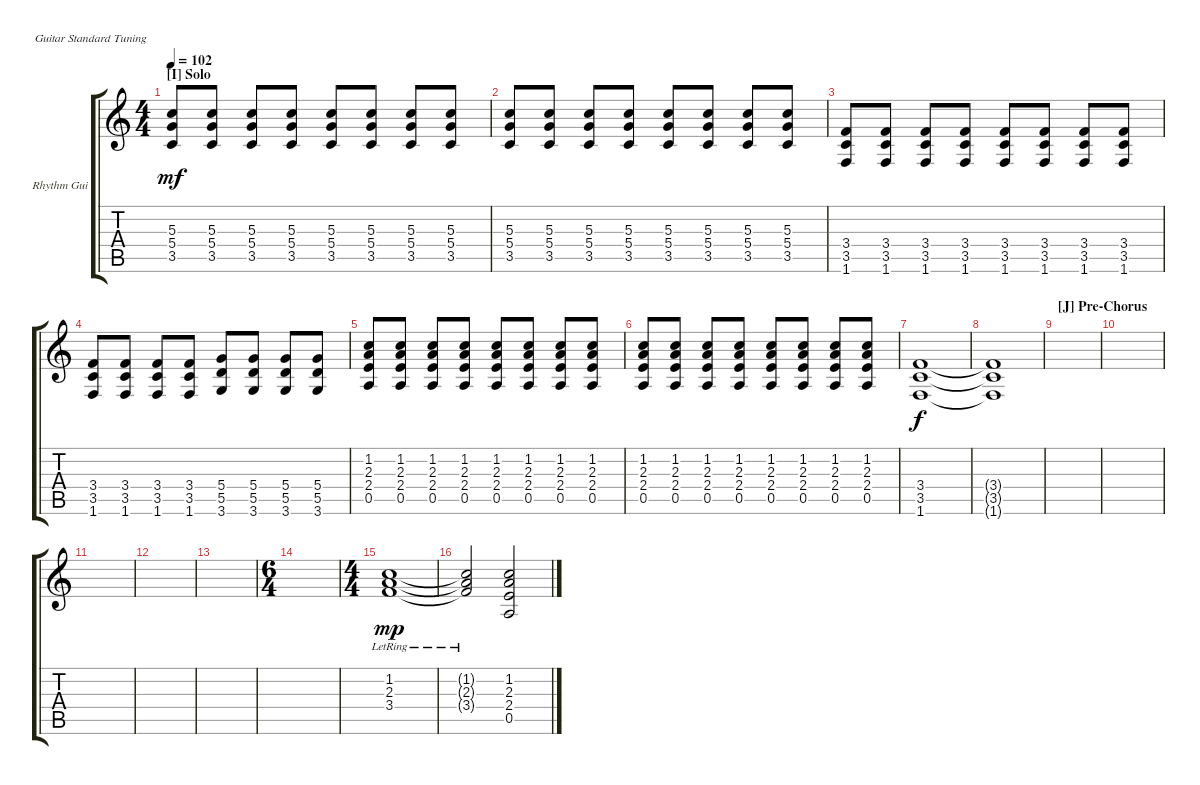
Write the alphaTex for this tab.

\defaultSystemsLayout 4
\bracketExtendMode groupsimilarinstruments
\firstSystemTrackNameOrientation horizontal
\otherSystemsTrackNameOrientation horizontal
\track ("Rhythm Guitar" "Rhythm Gui") {instrument electricguitarclean}
\staff {score tabs}
\tuning (E4 B3 G3 D3 A2 E2)
\ts (4 4)
\section ("I" "Solo")
\tempo 102
\clef g2
\ks c
(3.5 5.4 5.3).8{dy mf} (3.5 5.4 5.3).8 (3.5 5.4 5.3).8 (3.5 5.4 5.3).8 (3.5 5.4 5.3).8 (3.5 5.4 5.3).8 (3.5 5.4 5.3).8 (3.5 5.4 5.3).8 |
(3.5 5.4 5.3).8 (3.5 5.4 5.3).8 (3.5 5.4 5.3).8 (3.5 5.4 5.3).8 (3.5 5.4 5.3).8 (3.5 5.4 5.3).8 (3.5 5.4 5.3).8 (3.5 5.4 5.3).8 |
(1.6 3.5 3.4).8 (1.6 3.5 3.4).8 (1.6 3.5 3.4).8 (1.6 3.5 3.4).8 (1.6 3.5 3.4).8 (1.6 3.5 3.4).8 (1.6 3.5 3.4).8 (1.6 3.5 3.4).8 |
(1.6 3.5 3.4).8 (1.6 3.5 3.4).8 (1.6 3.5 3.4).8 (1.6 3.5 3.4).8 (3.6 5.5 5.4).8 (3.6 5.5 5.4).8 (3.6 5.5 5.4).8 (3.6 5.5 5.4).8 |
(2.4 2.3 0.5 1.2).8 (2.4 2.3 0.5 1.2).8 (2.4 2.3 0.5 1.2).8 (2.4 2.3 0.5 1.2).8 (2.4 2.3 0.5 1.2).8 (2.4 2.3 0.5 1.2).8 (2.4 2.3 0.5 1.2).8 (2.4 2.3 0.5 1.2).8 |
(2.4 2.3 0.5 1.2).8 (2.4 2.3 0.5 1.2).8 (2.4 2.3 0.5 1.2).8 (2.4 2.3 0.5 1.2).8 (2.4 2.3 0.5 1.2).8 (2.4 2.3 0.5 1.2).8 (2.4 2.3 0.5 1.2).8 (2.4 2.3 0.5 1.2).8 |
(1.6 3.5 3.4).1{dy f} |
(1.6{t} 3.5{t} 3.4{t}).1 |
\section ("J" "Pre-Chorus")
|
|
|
|
|
\ts (6 4)
|
\ts (4 4)
(3.4{lr} 2.3{lr} 1.2{lr}).1{dy mp} |
(3.4{lr t} 2.3{lr t} 1.2{lr t}).2 (2.4 2.3 1.2 0.5).2
